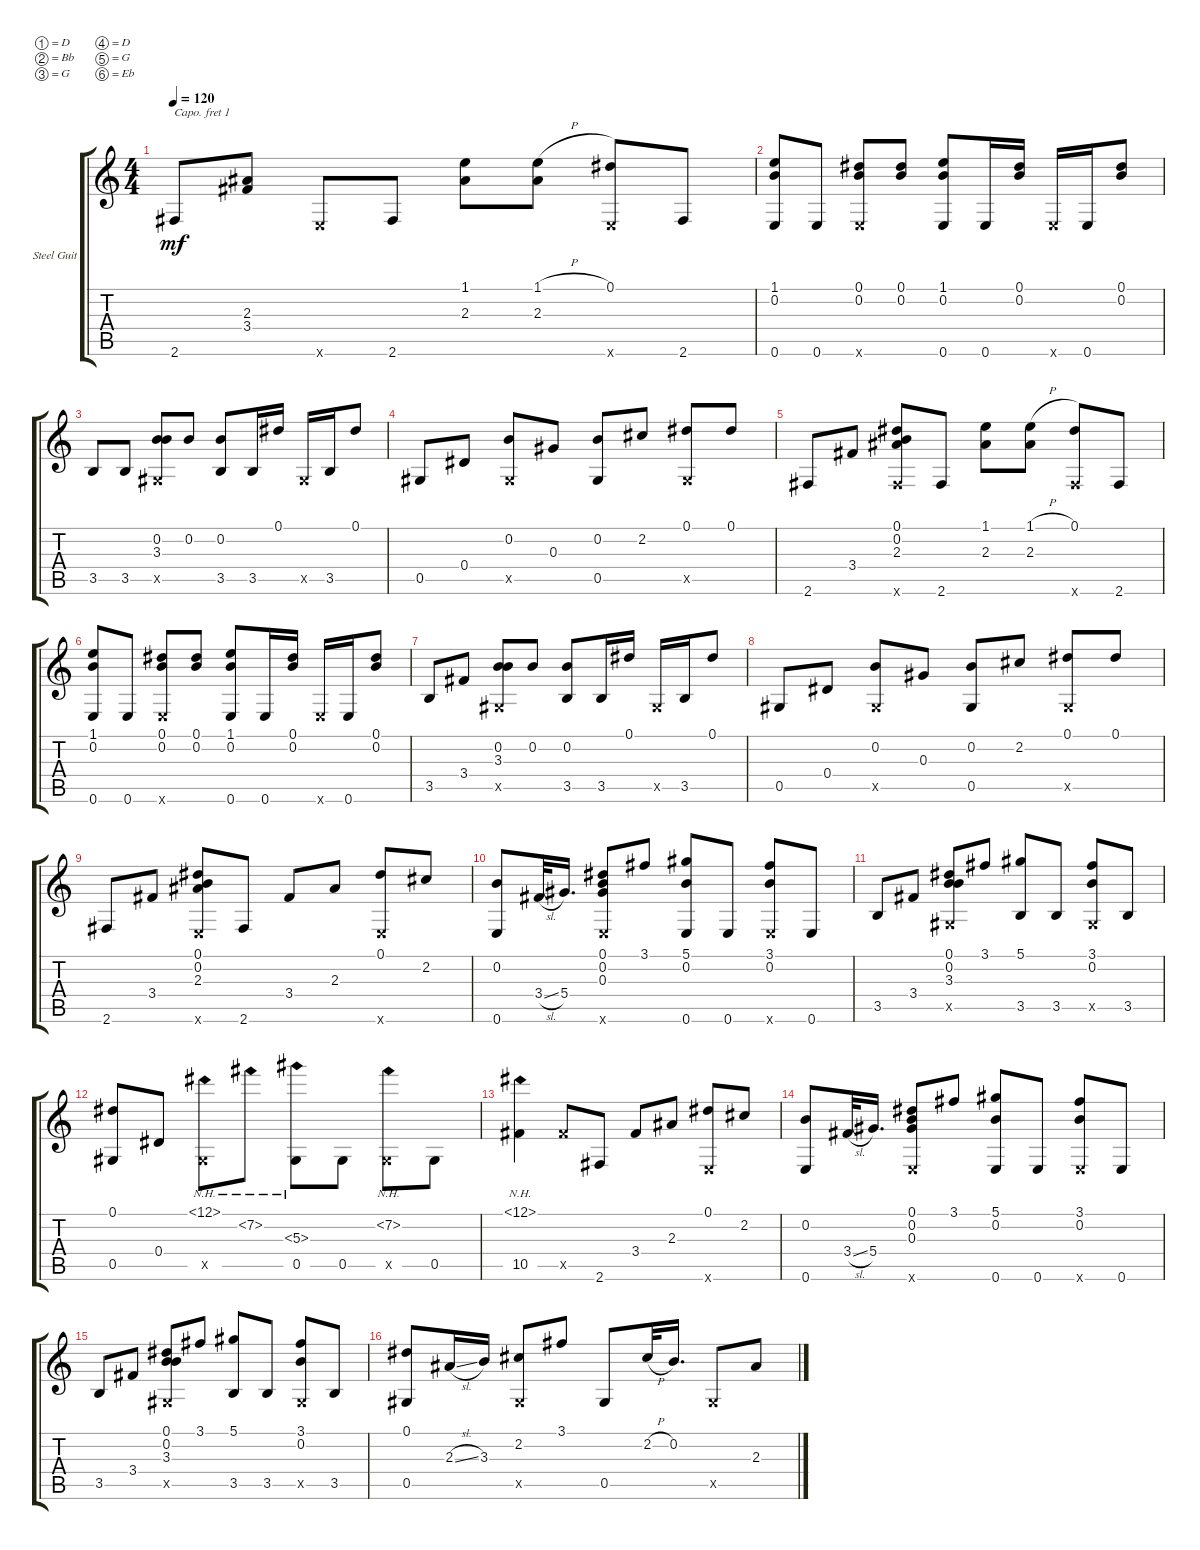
\defaultSystemsLayout 4
\bracketExtendMode groupsimilarinstruments
\firstSystemTrackNameOrientation horizontal
\otherSystemsTrackNameOrientation horizontal
\track ("Steel Guitar" "Steel Guit") {instrument acousticguitarsteel}
\staff {score tabs}
\capo 1
\tuning (D4 Bb3 G3 D3 G2 Eb2)
\ts (4 4)
\tempo 120
\clef g2
\ks c
2.6.8{dy mf} (3.4 2.3).8 0.6{x}.8 2.6.8 (1.1 2.3).8 (1.1{h} 2.3).8 (0.1 0.6{x}).8 2.6.8 |
(0.6 0.2 1.1).8 0.6.8 (0.2 0.1 0.6{x}).8 (0.2 0.1).8 (0.6 0.2 1.1).8 0.6.16 (0.2 0.1).16 0.6{x}.16 0.6.16 (0.2 0.1).8 |
3.5.8 3.5.8 (3.3 0.2 0.5{x}).8 0.2.8 (3.5 0.2).8 3.5.16 0.1.16 0.5{x}.16 3.5.16 0.1.8 |
0.5.8 0.4.8 (0.2 0.5{x}).8 0.3.8 (0.2 0.5).8 2.2.8 (0.1 0.5{x}).8 0.1.8 |
2.6.8 3.4.8 (2.3 0.2 0.1 2.6{x}).8 2.6.8 (2.3 1.1).8 (1.1{h} 2.3).8 (0.1 2.6{x}).8 2.6.8 |
(0.6 0.2 1.1).8 0.6.8 (0.2 0.1 0.6{x}).8 (0.2 0.1).8 (0.6 0.2 1.1).8 0.6.16 (0.2 0.1).16 0.6{x}.16 0.6.16 (0.2 0.1).8 |
3.5.8 3.4.8 (3.3 0.2 0.5{x}).8 0.2.8 (3.5 0.2).8 3.5.16 0.1.16 0.5{x}.16 3.5.16 0.1.8 |
0.5.8 0.4.8 (0.2 0.5{x}).8 0.3.8 (0.2 0.5).8 2.2.8 (0.1 0.5{x}).8 0.1.8 |
2.6.8 3.4.8 (2.3 0.2 0.1 0.6{x}).8 2.6.8 3.4.8 2.3.8 (0.1 0.6{x}).8 2.2.8 |
(0.6 0.2).8 3.4{sl}.32 5.4.16{d} (0.3 0.2 0.1 0.6{x}).8 3.1.8 (5.1 0.6 0.2).8 0.6.8 (0.2 3.1 0.6{x}).8 0.6.8 |
3.5.8 3.4.8 (3.3 0.2 0.1 0.5{x}).8 3.1.8 (5.1 3.5).8 3.5.8 (0.5{x} 0.2 3.1).8 3.5.8 |
(0.5 0.1).8 0.4.8 (12.1{nh} 0.5{x}).8 7.2{nh}.8 (5.3{nh} 0.5).8 0.5.8 (7.2{nh} 0.5{x}).8 0.5.8 |
(12.1{nh} 10.5).4 10.5{x}.8 2.6.8 3.4.8 2.3.8 (0.1 0.6{x}).8 2.2.8 |
(0.6 0.2).8 3.4{sl}.32 5.4.16{d} (0.3 0.2 0.1 0.6{x}).8 3.1.8 (5.1 0.6 0.2).8 0.6.8 (0.2 3.1 0.6{x}).8 0.6.8 |
3.5.8 3.4.8 (3.3 0.2 0.1 0.5{x}).8 3.1.8 (5.1 3.5).8 3.5.8 (0.5{x} 0.2 3.1).8 3.5.8 |
(0.5 0.1).8 2.3{sl}.16 3.3.16 (2.2 0.5{x}).8 3.1.8 0.5.8 2.2{h}.32 0.2.16{d} 0.5{x}.8 2.3.8
